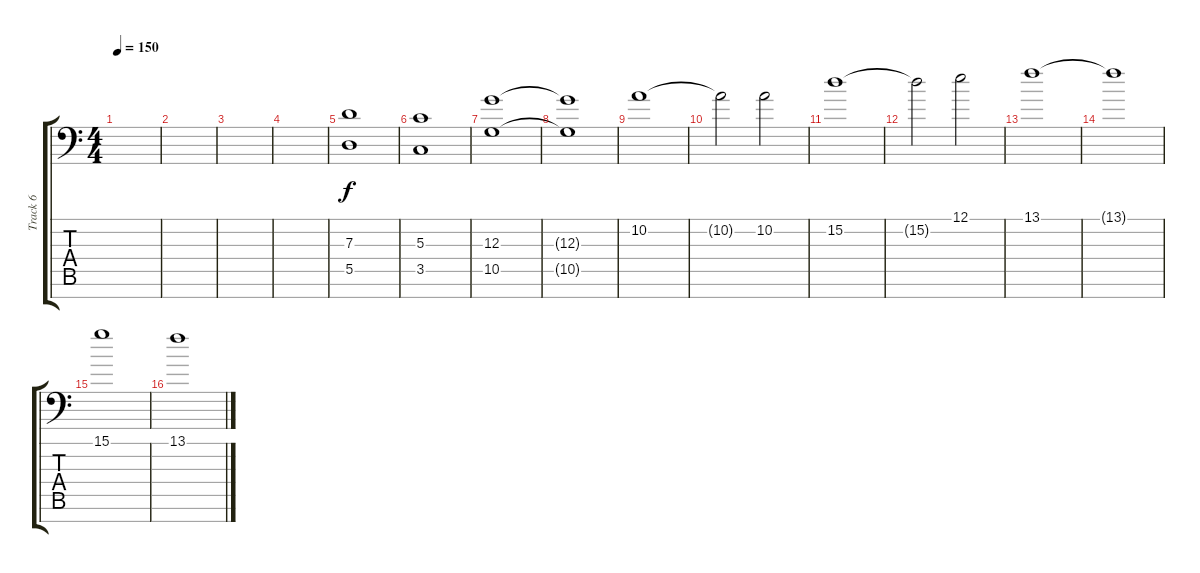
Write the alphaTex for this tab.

\track ("Track 6" "Track 6") {instrument tubularbells}
\staff {score tabs}
\tuning (E4 B3 G3 D3 A2 E2 A1) {hide}
\ts (4 4)
\tempo 150
\clef f4
\ks c
|
|
|
|
(7.3 5.5).1{instrument stringensemble1} |
(5.3 3.5).1 |
(12.3 10.5).1 |
(12.3{t} 10.5{t}).1 |
10.2.1 |
10.2{t}.2 10.2.2 |
15.2.1 |
15.2{t}.2 12.1.2 |
13.1.1 |
13.1{t}.1 |
15.1.1 |
13.1.1
